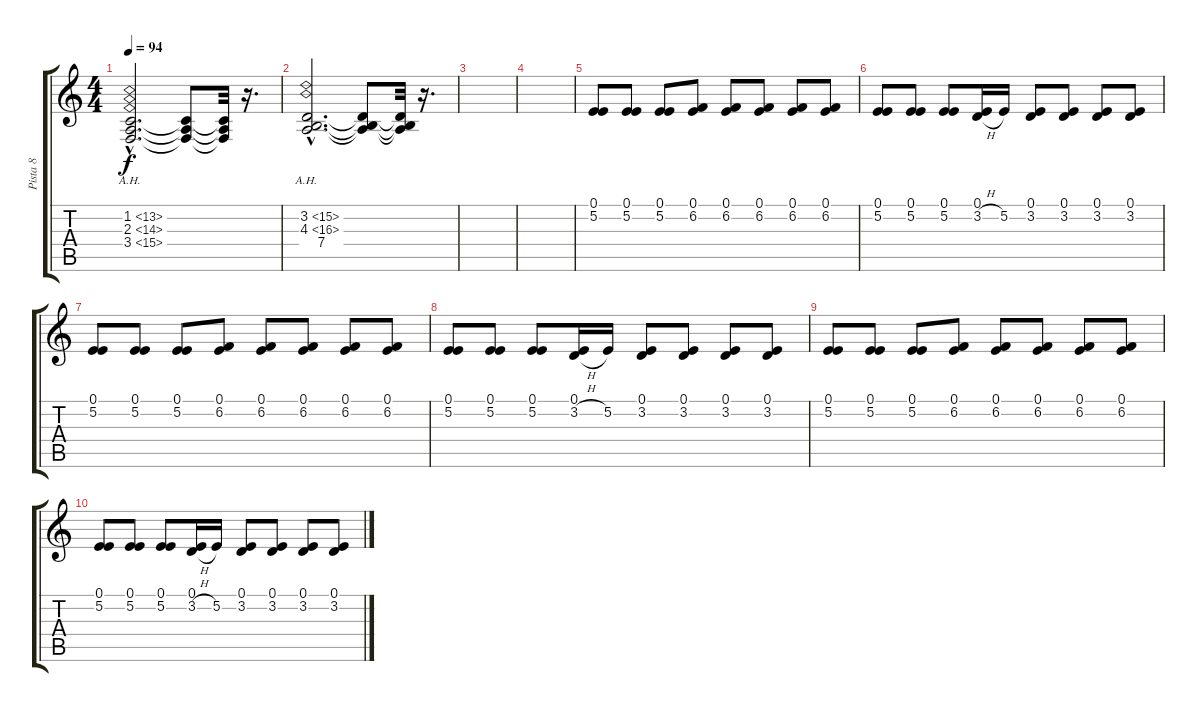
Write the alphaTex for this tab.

\track ("Pista 8" "Pista 8") {instrument acousticgrandpiano}
\staff {score tabs}
\tuning (E4 B3 G3 D3 A2 E2) {hide}
\ts (4 4)
\tempo 94
\clef g2
\ks c
(1.2{ah 12 hac} 2.3{ah 12 hac} 3.4{ah 12 hac}).2{d dy f} (1.2{t} 2.3{t} 3.4{t}).8 (1.2{t} 2.3{t} 3.4{t}).32 r.16{d} |
(3.2{ah 12 hac} 4.3{ah 12 hac} 7.4{hac}).2{d} (3.2{t} 4.3{t} 7.4{t}).8 (3.2{t} 4.3{t} 7.4{t}).32 r.16{d} |
|
|
(0.1 5.2).8 (0.1 5.2).8 (0.1 5.2).8 (0.1 6.2).8 (0.1 6.2).8 (0.1 6.2).8 (0.1 6.2).8 (0.1 6.2).8 |
(0.1 5.2).8 (0.1 5.2).8 (0.1 5.2).8 (0.1 3.2{h}).16 5.2.16 (0.1 3.2).8 (0.1 3.2).8 (0.1 3.2).8 (0.1 3.2).8 |
(0.1 5.2).8 (0.1 5.2).8 (0.1 5.2).8 (0.1 6.2).8 (0.1 6.2).8 (0.1 6.2).8 (0.1 6.2).8 (0.1 6.2).8 |
(0.1 5.2).8 (0.1 5.2).8 (0.1 5.2).8 (0.1 3.2{h}).16 5.2.16 (0.1 3.2).8 (0.1 3.2).8 (0.1 3.2).8 (0.1 3.2).8 |
(0.1 5.2).8 (0.1 5.2).8 (0.1 5.2).8 (0.1 6.2).8 (0.1 6.2).8 (0.1 6.2).8 (0.1 6.2).8 (0.1 6.2).8 |
(0.1 5.2).8 (0.1 5.2).8 (0.1 5.2).8 (0.1 3.2{h}).16 5.2.16 (0.1 3.2).8 (0.1 3.2).8 (0.1 3.2).8 (0.1 3.2).8
